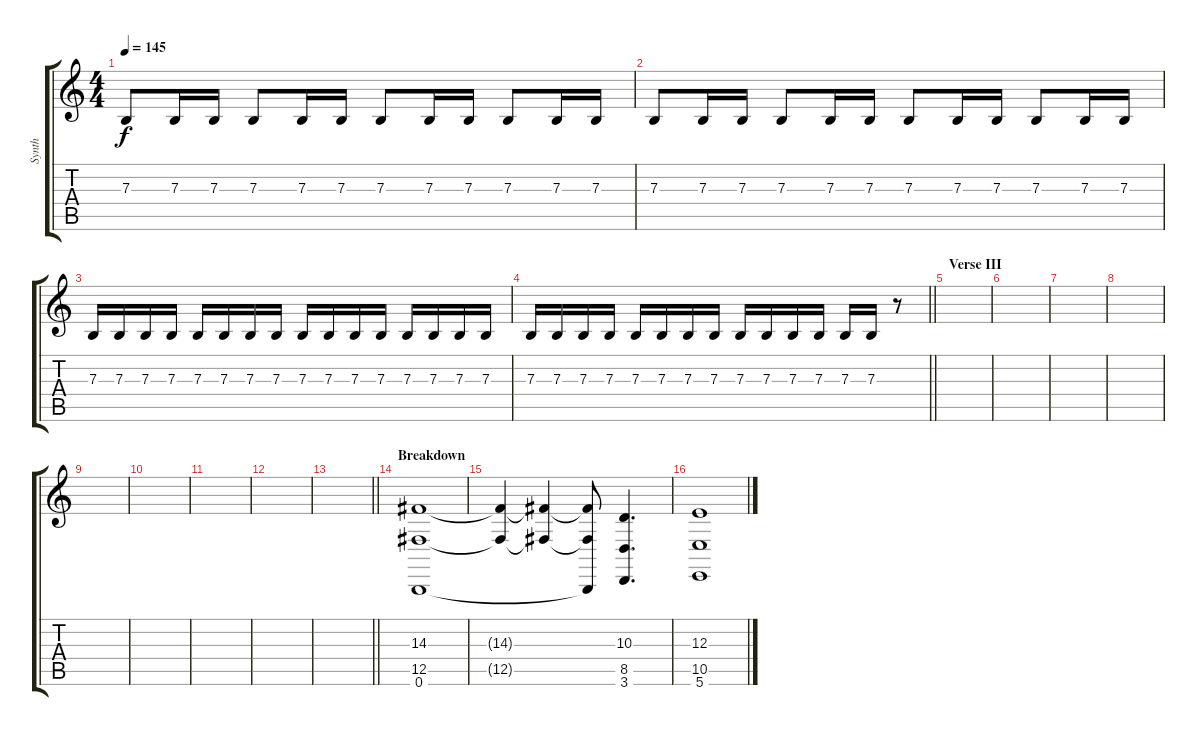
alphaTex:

\track ("Synth" "Synth") {instrument synthstrings2}
\staff {score tabs}
\tuning (Db4 Ab3 E3 B2 Gb2 B1) {hide}
\ts (4 4)
\tempo 145
\clef g2
\ks c
7.3.8{dy f} 7.3.16 7.3.16 7.3.8 7.3.16 7.3.16 7.3.8 7.3.16 7.3.16 7.3.8 7.3.16 7.3.16 |
7.3.8 7.3.16 7.3.16 7.3.8 7.3.16 7.3.16 7.3.8 7.3.16 7.3.16 7.3.8 7.3.16 7.3.16 |
7.3.16 7.3.16 7.3.16 7.3.16 7.3.16 7.3.16 7.3.16 7.3.16 7.3.16 7.3.16 7.3.16 7.3.16 7.3.16 7.3.16 7.3.16 7.3.16 |
\barLineRight lightlight
7.3.16 7.3.16 7.3.16 7.3.16 7.3.16 7.3.16 7.3.16 7.3.16 7.3.16 7.3.16 7.3.16 7.3.16 7.3.16 7.3.16 r.8 |
\section ("" "Verse III")
|
|
|
|
|
|
|
|
\barLineRight lightlight
|
\section ("" "Breakdown")
(14.3 12.5 0.6).1{volume 12 balance 8 instrument synthstrings2} |
(14.3{t} 12.5{t}).4 (14.3{t} 12.5{t}).4 (14.3{t} 12.5{t} 0.6{t}).8 (10.3 8.5 3.6).4{d} |
(12.3 10.5 5.6).1
